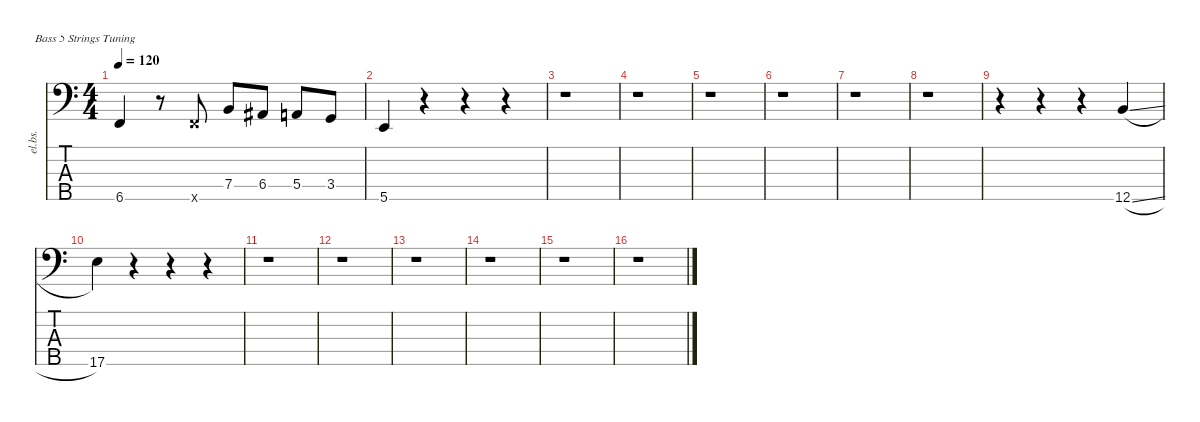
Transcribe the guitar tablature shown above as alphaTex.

\defaultSystemsLayout 4
\hideDynamics
\bracketExtendMode nobrackets
\otherSystemsTrackNameOrientation horizontal
\track ("Bisonnete" "el.bs.") {instrument electricbassfinger}
\staff {score tabs}
\tuning (G2 D2 A1 E1 B0)
\ts (4 4)
\tempo 120
\clef f4
\ks c
6.5.4{dy f beam Up} r.8{beam Up} 6.5{x}.8{beam Up} 7.4.8{beam Up} 6.4{acc #}.8{beam Up} 5.4.8{beam Up} 3.4.8{beam Up} |
5.5.4{beam Up} r.4{beam Up} r.4{beam Up} r.4{beam Up} |
r.1{beam Down} |
r.1{beam Down} |
r.1{beam Down} |
r.1{beam Down} |
r.1{beam Down} |
r.1{beam Down} |
r.4{beam Down} r.4{beam Down} r.4{beam Down} 12.5{sl}.4{beam Up} |
17.5.4{beam Down} r.4{beam Down} r.4{beam Down} r.4{beam Down} |
r.1{beam Down} |
r.1{beam Down} |
r.1{beam Down} |
r.1{beam Down} |
r.1{beam Down} |
r.1{beam Down}
